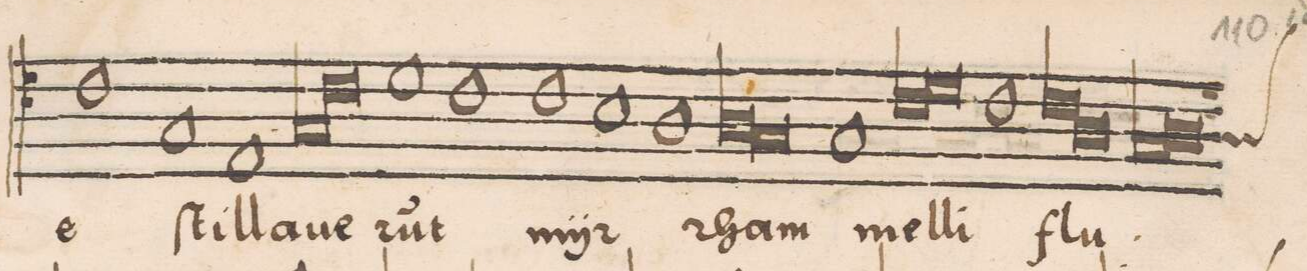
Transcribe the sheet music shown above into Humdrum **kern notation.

**kern	**text
*I"TENOR	*
*clefC4	*
*k[]	*
*met(C)	*
*M2/1	*
1c	-e
1G	ſtil-
=44-	=44-
1E	-la-
*lig	*
1G	-ue-
=45-	=45-
1c	.
*Xlig	*
1d	-ru(n)t
=46-	=46-
1c	.
1c	mijr-
=47-	=47-
1B	.
1A	.
=48-	=48-
*lig	*
1A	-rham
1G	.
*Xlig	*
=49-	=49-
1G	mel-
*lig	*
1c	-li
=50-	=50-
1d	.
*Xlig	*
1c	.
=51-	=51-
*lig	*
1c	flu-
1A	.
*Xlig	*
=52-	=52-
*lig	*
1G	.
*custos:A	*
1A	.
*Xlig	*
=53-	=53-
*lig	*
*-	*-
